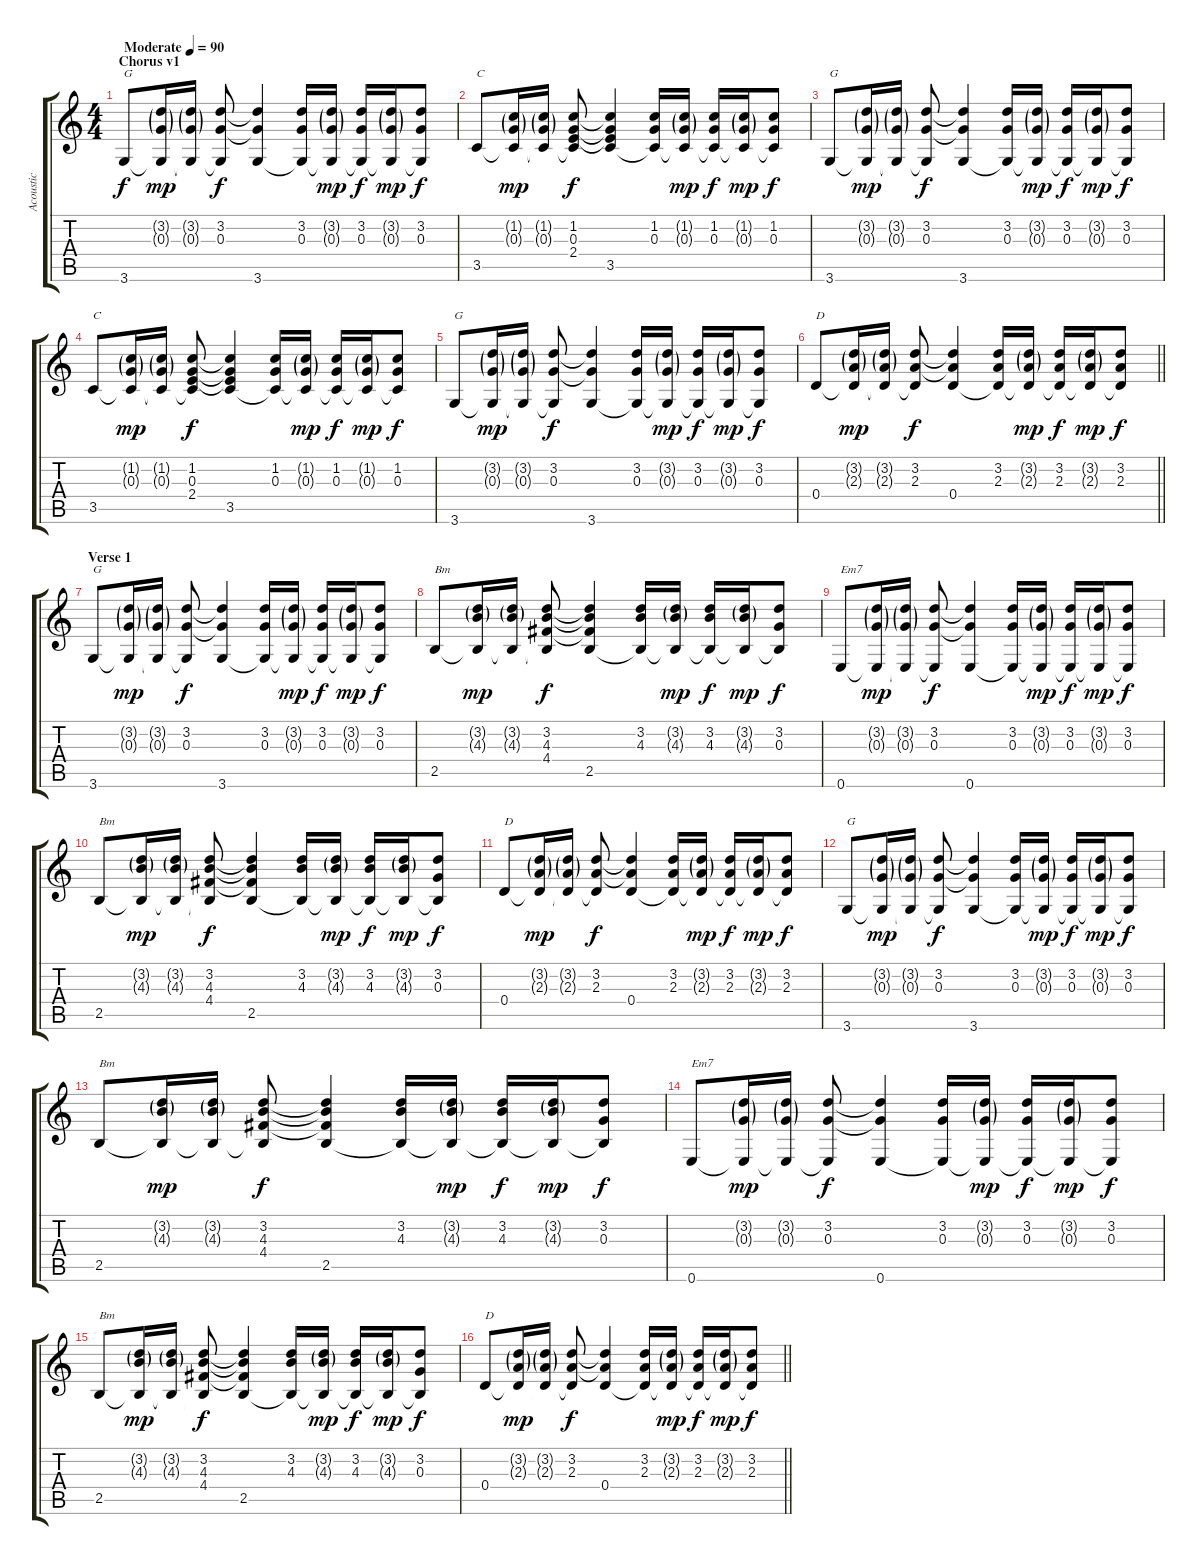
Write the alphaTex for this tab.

\track ("Acoustic" "Acoustic") {instrument acousticguitarsteel}
\staff {score tabs}
\tuning (E4 B3 G3 D3 A2 E2) {hide}
\ts (4 4)
\section ("" "Chorus v1")
\tempo (90 "Moderate")
\clef g2
\ks c
3.6.8{txt "G" dy f instrument acousticguitarsteel} (3.2{g} 0.3{g} 3.6{t}).16{dy mp} (3.2{g} 0.3{g} 3.6{t}).16 (3.2 0.3 3.6{t}).8{dy f} (3.2{t} 0.3{t} 3.6).4 (3.2 0.3 3.6{t}).16 (3.2{g} 0.3{g} 3.6{t}).16{dy mp} (3.2 0.3 3.6{t}).16{dy f} (3.2{g} 0.3{g} 3.6{t}).16{dy mp} (3.2 0.3 3.6{t}).8{dy f} |
3.5.8{txt "C"} (1.2{g} 0.3{g} 3.5{t}).16{dy mp} (1.2{g} 0.3{g} 3.5{t}).16 (1.2 0.3 2.4 3.5{t}).8{dy f} (1.2{t} 0.3{t} 2.4{t} 3.5).4 (1.2 0.3 3.5{t}).16 (1.2{g} 0.3{g} 3.5{t}).16{dy mp} (1.2 0.3 3.5{t}).16{dy f} (1.2{g} 0.3{g} 3.5{t}).16{dy mp} (1.2 0.3 3.5{t}).8{dy f} |
3.6.8{txt "G"} (3.2{g} 0.3{g} 3.6{t}).16{dy mp} (3.2{g} 0.3{g} 3.6{t}).16 (3.2 0.3 3.6{t}).8{dy f} (3.2{t} 0.3{t} 3.6).4 (3.2 0.3 3.6{t}).16 (3.2{g} 0.3{g} 3.6{t}).16{dy mp} (3.2 0.3 3.6{t}).16{dy f} (3.2{g} 0.3{g} 3.6{t}).16{dy mp} (3.2 0.3 3.6{t}).8{dy f} |
3.5.8{txt "C"} (1.2{g} 0.3{g} 3.5{t}).16{dy mp} (1.2{g} 0.3{g} 3.5{t}).16 (1.2 0.3 2.4 3.5{t}).8{dy f} (1.2{t} 0.3{t} 2.4{t} 3.5).4 (1.2 0.3 3.5{t}).16 (1.2{g} 0.3{g} 3.5{t}).16{dy mp} (1.2 0.3 3.5{t}).16{dy f} (1.2{g} 0.3{g} 3.5{t}).16{dy mp} (1.2 0.3 3.5{t}).8{dy f} |
3.6.8{txt "G"} (3.2{g} 0.3{g} 3.6{t}).16{dy mp} (3.2{g} 0.3{g} 3.6{t}).16 (3.2 0.3 3.6{t}).8{dy f} (3.2{t} 0.3{t} 3.6).4 (3.2 0.3 3.6{t}).16 (3.2{g} 0.3{g} 3.6{t}).16{dy mp} (3.2 0.3 3.6{t}).16{dy f} (3.2{g} 0.3{g} 3.6{t}).16{dy mp} (3.2 0.3 3.6{t}).8{dy f} |
\barLineRight lightlight
0.4.8{txt "D"} (3.2{g} 2.3{g} 0.4{t}).16{dy mp} (3.2{g} 2.3{g} 0.4{t}).16 (3.2 2.3 0.4{t}).8{dy f} (3.2{t} 2.3{t} 0.4).4 (3.2 2.3 0.4{t}).16 (3.2{g} 2.3{g} 0.4{t}).16{dy mp} (3.2 2.3 0.4{t}).16{dy f} (3.2{g} 2.3{g} 0.4{t}).16{dy mp} (3.2 2.3 0.4{t}).8{dy f} |
\section ("" "Verse 1")
3.6.8{txt "G"} (3.2{g} 0.3{g} 3.6{t}).16{dy mp} (3.2{g} 0.3{g} 3.6{t}).16 (3.2 0.3 3.6{t}).8{dy f} (3.2{t} 0.3{t} 3.6).4 (3.2 0.3 3.6{t}).16 (3.2{g} 0.3{g} 3.6{t}).16{dy mp} (3.2 0.3 3.6{t}).16{dy f} (3.2{g} 0.3{g} 3.6{t}).16{dy mp} (3.2 0.3 3.6{t}).8{dy f} |
2.5.8{txt "Bm"} (3.2{g} 4.3{g} 2.5{t}).16{dy mp} (3.2{g} 4.3{g} 2.5{t}).16 (3.2 4.3 4.4 2.5{t}).8{dy f} (3.2{t} 4.3{t} 4.4{t} 2.5).4 (3.2 4.3 2.5{t}).16 (3.2{g} 4.3{g} 2.5{t}).16{dy mp} (3.2 4.3 2.5{t}).16{dy f} (3.2{g} 4.3{g} 2.5{t}).16{dy mp} (3.2 0.3 2.5{t}).8{dy f} |
0.6.8{txt "Em7"} (3.2{g} 0.3{g} 0.6{t}).16{dy mp} (3.2{g} 0.3{g} 0.6{t}).16 (3.2 0.3 0.6{t}).8{dy f} (3.2{t} 0.3{t} 0.6).4 (3.2 0.3 0.6{t}).16 (3.2{g} 0.3{g} 0.6{t}).16{dy mp} (3.2 0.3 0.6{t}).16{dy f} (3.2{g} 0.3{g} 0.6{t}).16{dy mp} (3.2 0.3 0.6{t}).8{dy f} |
2.5.8{txt "Bm"} (3.2{g} 4.3{g} 2.5{t}).16{dy mp} (3.2{g} 4.3{g} 2.5{t}).16 (3.2 4.3 4.4 2.5{t}).8{dy f} (3.2{t} 4.3{t} 4.4{t} 2.5).4 (3.2 4.3 2.5{t}).16 (3.2{g} 4.3{g} 2.5{t}).16{dy mp} (3.2 4.3 2.5{t}).16{dy f} (3.2{g} 4.3{g} 2.5{t}).16{dy mp} (3.2 0.3 2.5{t}).8{dy f} |
0.4.8{txt "D"} (3.2{g} 2.3{g} 0.4{t}).16{dy mp} (3.2{g} 2.3{g} 0.4{t}).16 (3.2 2.3 0.4{t}).8{dy f} (3.2{t} 2.3{t} 0.4).4 (3.2 2.3 0.4{t}).16 (3.2{g} 2.3{g} 0.4{t}).16{dy mp} (3.2 2.3 0.4{t}).16{dy f} (3.2{g} 2.3{g} 0.4{t}).16{dy mp} (3.2 2.3 0.4{t}).8{dy f} |
3.6.8{txt "G"} (3.2{g} 0.3{g} 3.6{t}).16{dy mp} (3.2{g} 0.3{g} 3.6{t}).16 (3.2 0.3 3.6{t}).8{dy f} (3.2{t} 0.3{t} 3.6).4 (3.2 0.3 3.6{t}).16 (3.2{g} 0.3{g} 3.6{t}).16{dy mp} (3.2 0.3 3.6{t}).16{dy f} (3.2{g} 0.3{g} 3.6{t}).16{dy mp} (3.2 0.3 3.6{t}).8{dy f} |
2.5.8{txt "Bm"} (3.2{g} 4.3{g} 2.5{t}).16{dy mp} (3.2{g} 4.3{g} 2.5{t}).16 (3.2 4.3 4.4 2.5{t}).8{dy f} (3.2{t} 4.3{t} 4.4{t} 2.5).4 (3.2 4.3 2.5{t}).16 (3.2{g} 4.3{g} 2.5{t}).16{dy mp} (3.2 4.3 2.5{t}).16{dy f} (3.2{g} 4.3{g} 2.5{t}).16{dy mp} (3.2 0.3 2.5{t}).8{dy f} |
0.6.8{txt "Em7"} (3.2{g} 0.3{g} 0.6{t}).16{dy mp} (3.2{g} 0.3{g} 0.6{t}).16 (3.2 0.3 0.6{t}).8{dy f} (3.2{t} 0.3{t} 0.6).4 (3.2 0.3 0.6{t}).16 (3.2{g} 0.3{g} 0.6{t}).16{dy mp} (3.2 0.3 0.6{t}).16{dy f} (3.2{g} 0.3{g} 0.6{t}).16{dy mp} (3.2 0.3 0.6{t}).8{dy f} |
2.5.8{txt "Bm"} (3.2{g} 4.3{g} 2.5{t}).16{dy mp} (3.2{g} 4.3{g} 2.5{t}).16 (3.2 4.3 4.4 2.5{t}).8{dy f} (3.2{t} 4.3{t} 4.4{t} 2.5).4 (3.2 4.3 2.5{t}).16 (3.2{g} 4.3{g} 2.5{t}).16{dy mp} (3.2 4.3 2.5{t}).16{dy f} (3.2{g} 4.3{g} 2.5{t}).16{dy mp} (3.2 0.3 2.5{t}).8{dy f} |
\barLineRight lightlight
0.4.8{txt "D"} (3.2{g} 2.3{g} 0.4{t}).16{dy mp} (3.2{g} 2.3{g} 0.4{t}).16 (3.2 2.3 0.4{t}).8{dy f} (3.2{t} 2.3{t} 0.4).4 (3.2 2.3 0.4{t}).16 (3.2{g} 2.3{g} 0.4{t}).16{dy mp} (3.2 2.3 0.4{t}).16{dy f} (3.2{g} 2.3{g} 0.4{t}).16{dy mp} (3.2 2.3 0.4{t}).8{dy f}
